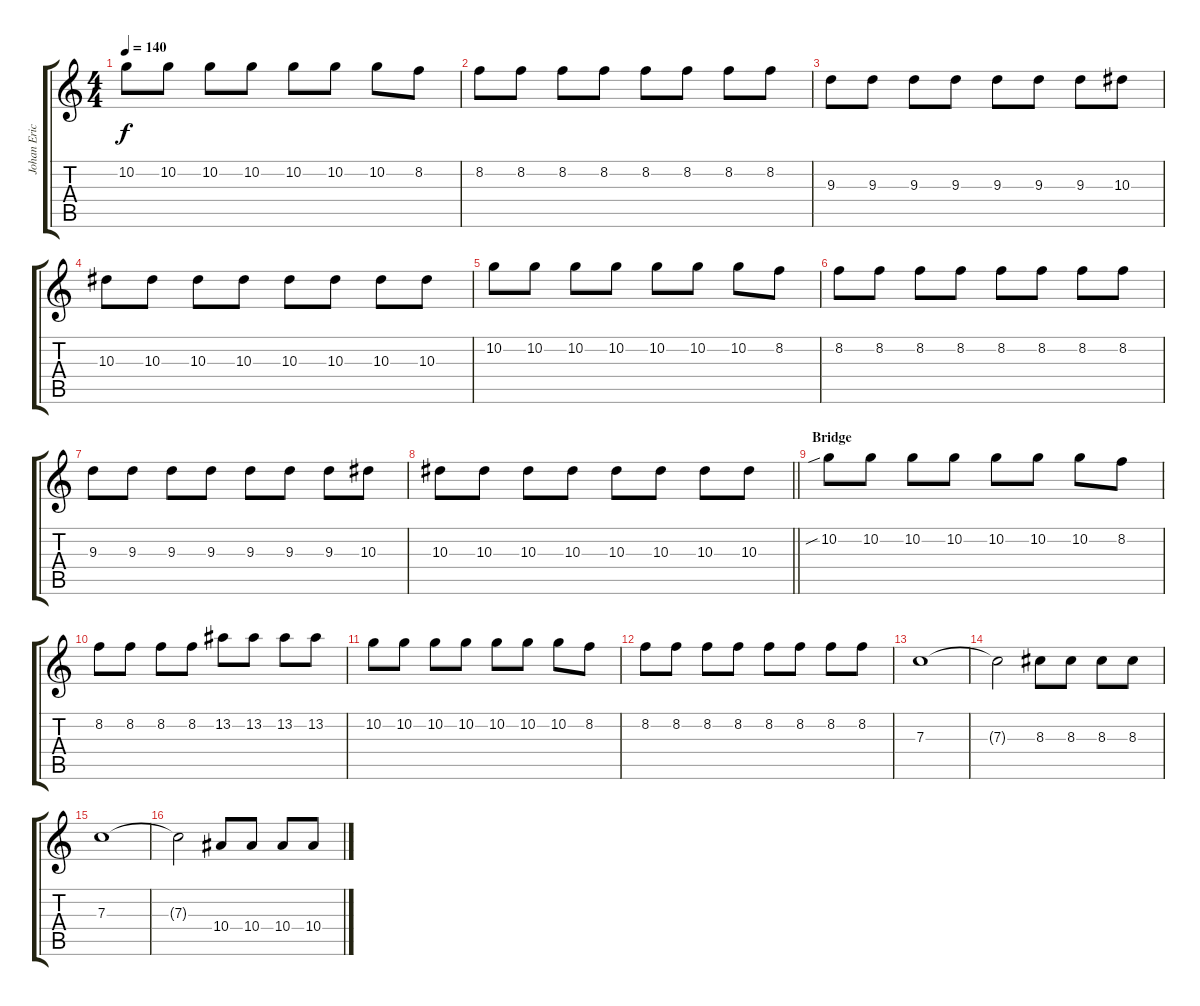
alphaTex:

\track ("Johan Ericson " "Johan Eric") {instrument distortionguitar}
\staff {score tabs}
\tuning (D4 A3 F3 C3 G2 C2) {hide}
\ts (4 4)
\tempo 140
\clef g2
\ks c
10.2.8{dy f} 10.2.8 10.2.8 10.2.8 10.2.8 10.2.8 10.2.8 8.2.8 |
8.2.8 8.2.8 8.2.8 8.2.8 8.2.8 8.2.8 8.2.8 8.2.8 |
9.3.8 9.3.8 9.3.8 9.3.8 9.3.8 9.3.8 9.3.8 10.3.8 |
10.3.8 10.3.8 10.3.8 10.3.8 10.3.8 10.3.8 10.3.8 10.3.8 |
10.2.8 10.2.8 10.2.8 10.2.8 10.2.8 10.2.8 10.2.8 8.2.8 |
8.2.8 8.2.8 8.2.8 8.2.8 8.2.8 8.2.8 8.2.8 8.2.8 |
9.3.8 9.3.8 9.3.8 9.3.8 9.3.8 9.3.8 9.3.8 10.3.8 |
\barLineRight lightlight
10.3.8 10.3.8 10.3.8 10.3.8 10.3.8 10.3.8 10.3.8 10.3.8 |
\section ("" "Bridge")
10.2{sib}.8 10.2.8 10.2.8 10.2.8 10.2.8 10.2.8 10.2.8 8.2.8 |
8.2.8 8.2.8 8.2.8 8.2.8 13.2.8 13.2.8 13.2.8 13.2.8 |
10.2.8 10.2.8 10.2.8 10.2.8 10.2.8 10.2.8 10.2.8 8.2.8 |
8.2.8 8.2.8 8.2.8 8.2.8 8.2.8 8.2.8 8.2.8 8.2.8 |
7.3.1 |
7.3{t}.2 8.3.8 8.3.8 8.3.8 8.3.8 |
7.3.1 |
7.3{t}.2 10.4.8 10.4.8 10.4.8 10.4.8
